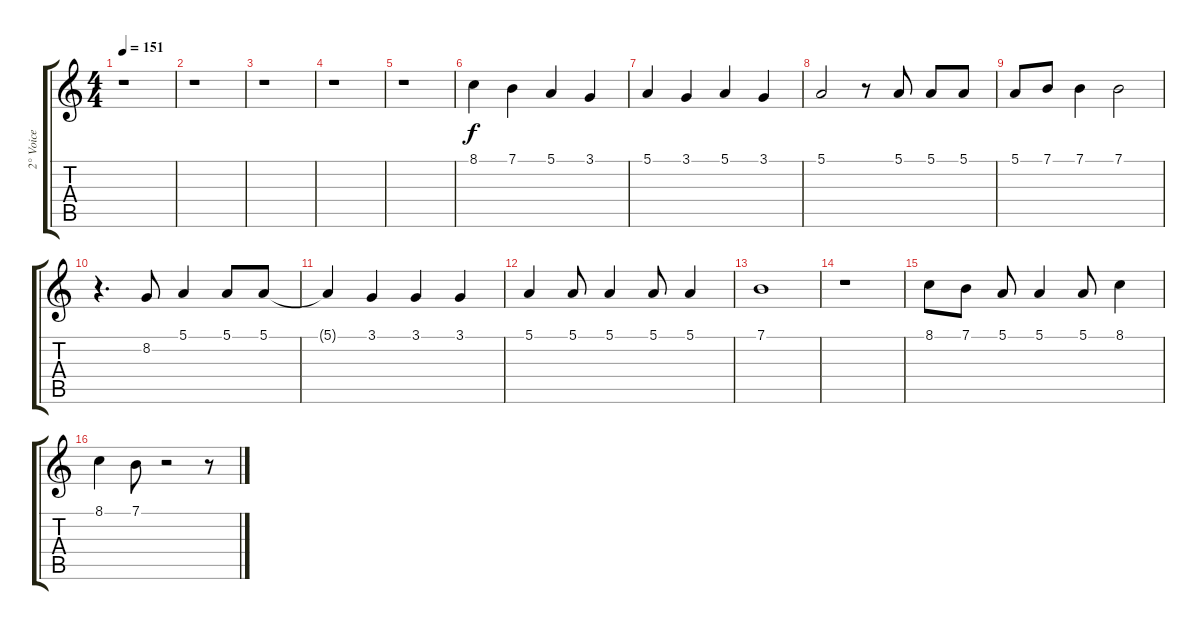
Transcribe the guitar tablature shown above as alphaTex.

\track ("2° Voice" "2° Voice") {instrument pad4choir}
\staff {score tabs}
\tuning (E4 B3 G3 D3 A2 E2) {hide}
\ts (4 4)
\tempo 151
\clef g2
\ks c
r.1{dy f} |
r.1 |
r.1 |
r.1 |
r.1 |
8.1.4 7.1.4 5.1.4 3.1.4 |
5.1.4 3.1.4 5.1.4 3.1.4 |
5.1.2 r.8 5.1.8 5.1.8 5.1.8 |
5.1.8 7.1.8 7.1.4 7.1.2 |
r.4{d} 8.2.8 5.1.4 5.1.8 5.1.8 |
5.1{t}.4 3.1.4 3.1.4 3.1.4 |
5.1.4 5.1.8 5.1.4 5.1.8 5.1.4 |
7.1.1 |
r.1 |
8.1.8 7.1.8 5.1.8 5.1.4 5.1.8 8.1.4 |
8.1.4 7.1.8 r.2 r.8
